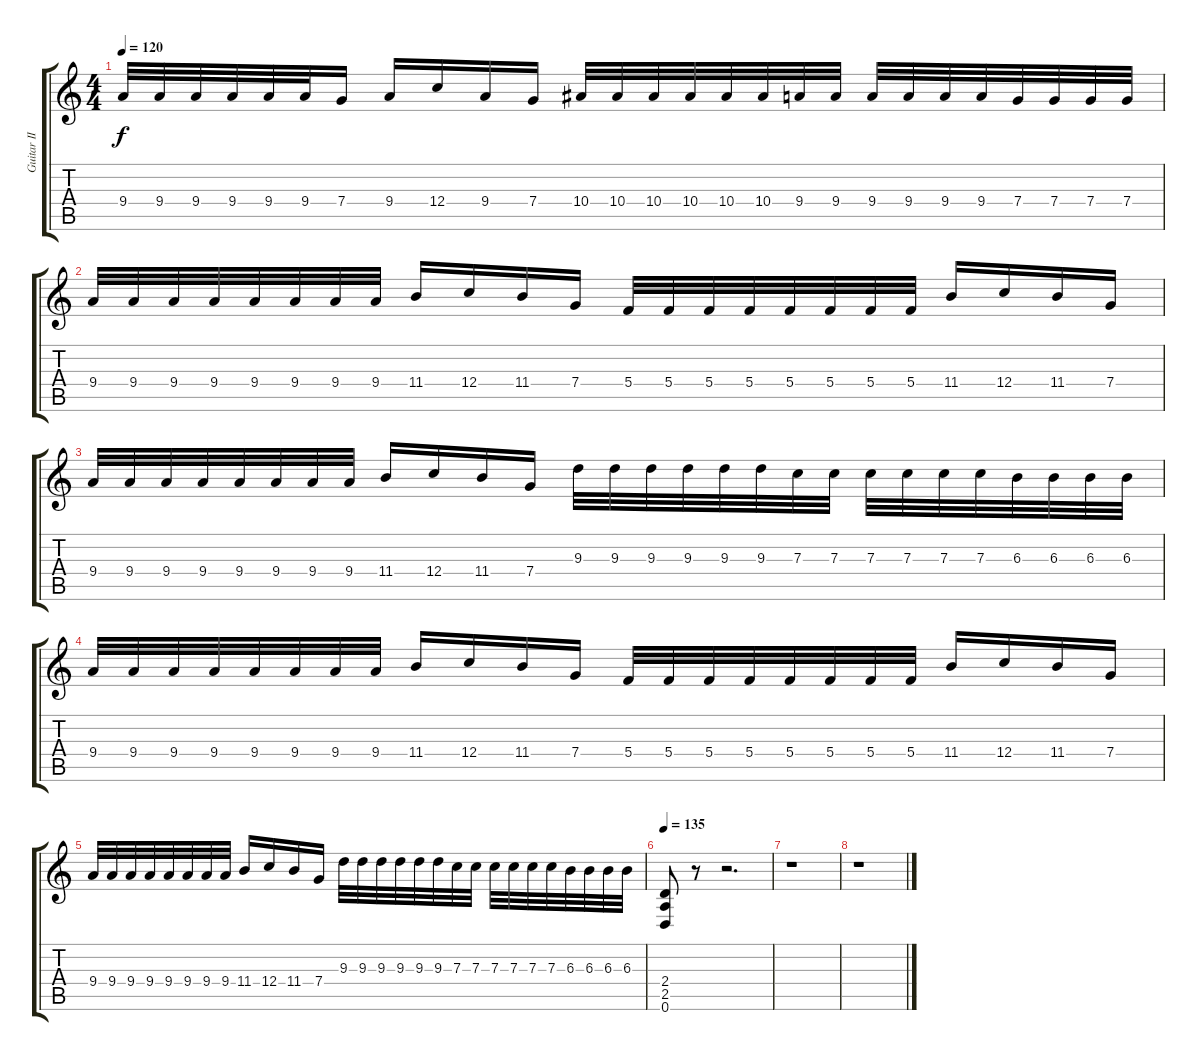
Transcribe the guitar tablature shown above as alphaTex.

\track ("Guitar II" "Guitar II") {instrument distortionguitar}
\staff {score tabs}
\tuning (D4 A3 F3 C3 G2 D2) {hide}
\ts (4 4)
\tempo 120
\clef g2
\ks c
9.4.32{dy f} 9.4.32 9.4.32 9.4.32 9.4.32 9.4.32 7.4.16 9.4.16 12.4.16 9.4.16 7.4.16 10.4.32 10.4.32 10.4.32 10.4.32 10.4.32 10.4.32 9.4.32 9.4.32 9.4.32 9.4.32 9.4.32 9.4.32 7.4.32 7.4.32 7.4.32 7.4.32 |
9.4.32 9.4.32 9.4.32 9.4.32 9.4.32 9.4.32 9.4.32 9.4.32 11.4.16 12.4.16 11.4.16 7.4.16 5.4.32 5.4.32 5.4.32 5.4.32 5.4.32 5.4.32 5.4.32 5.4.32 11.4.16 12.4.16 11.4.16 7.4.16 |
9.4.32 9.4.32 9.4.32 9.4.32 9.4.32 9.4.32 9.4.32 9.4.32 11.4.16 12.4.16 11.4.16 7.4.16 9.3.32 9.3.32 9.3.32 9.3.32 9.3.32 9.3.32 7.3.32 7.3.32 7.3.32 7.3.32 7.3.32 7.3.32 6.3.32 6.3.32 6.3.32 6.3.32 |
9.4.32 9.4.32 9.4.32 9.4.32 9.4.32 9.4.32 9.4.32 9.4.32 11.4.16 12.4.16 11.4.16 7.4.16 5.4.32 5.4.32 5.4.32 5.4.32 5.4.32 5.4.32 5.4.32 5.4.32 11.4.16 12.4.16 11.4.16 7.4.16 |
9.4.32 9.4.32 9.4.32 9.4.32 9.4.32 9.4.32 9.4.32 9.4.32 11.4.16 12.4.16 11.4.16 7.4.16 9.3.32 9.3.32 9.3.32 9.3.32 9.3.32 9.3.32 7.3.32 7.3.32 7.3.32 7.3.32 7.3.32 7.3.32 6.3.32 6.3.32 6.3.32 6.3.32 |
\tempo 135
(2.4 2.5 0.6).8 r.8 r.2{d} |
r.1 |
r.1
